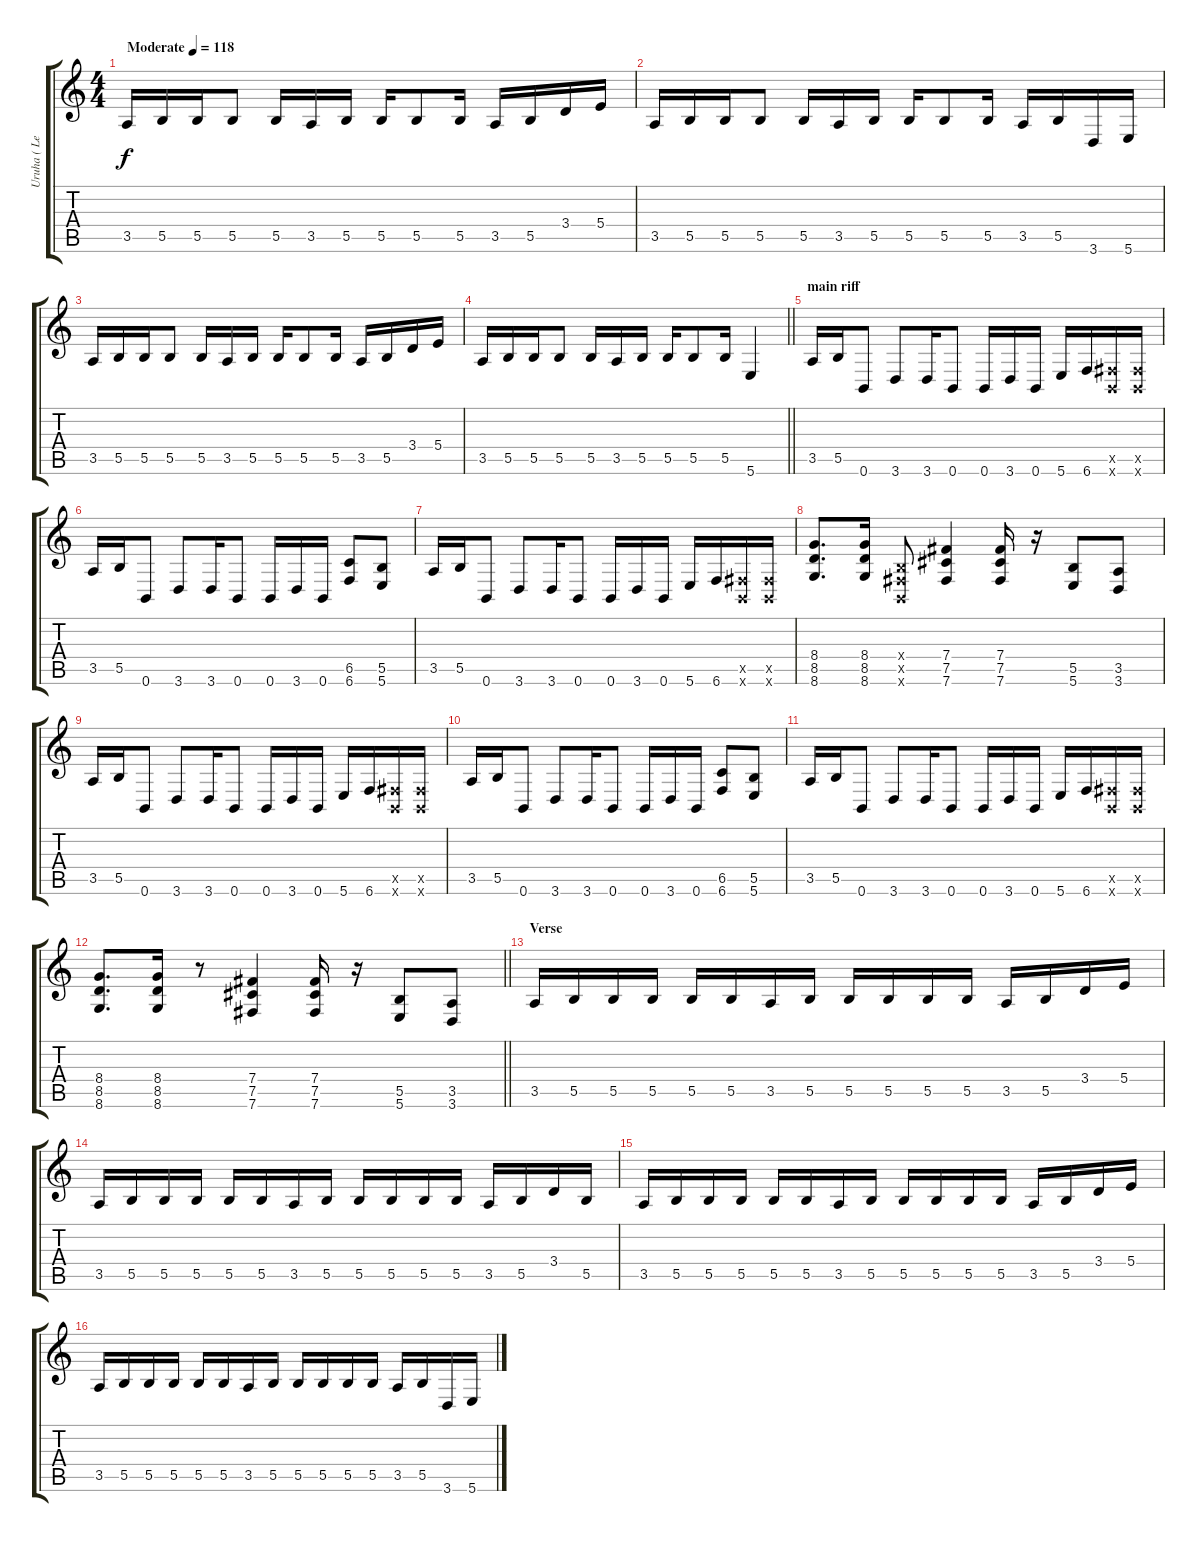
\track ("Uruha ( Lead )" "Uruha ( Le") {instrument distortionguitar}
\staff {score tabs}
\tuning (Db4 Ab3 E3 B2 Gb2 B1) {hide}
\ts (4 4)
\tempo (118 "Moderate")
\clef g2
\ks c
3.5.16{dy f instrument distortionguitar} 5.5.16 5.5.16 5.5.8 5.5.16 3.5.16 5.5.16 5.5.16 5.5.8 5.5.16 3.5.16 5.5.16 3.4.16 5.4.16 |
3.5.16 5.5.16 5.5.16 5.5.8 5.5.16 3.5.16 5.5.16 5.5.16 5.5.8 5.5.16 3.5.16 5.5.16 3.6.16 5.6.16 |
3.5.16 5.5.16 5.5.16 5.5.8 5.5.16 3.5.16 5.5.16 5.5.16 5.5.8 5.5.16 3.5.16 5.5.16 3.4.16 5.4.16 |
\barLineRight lightlight
3.5.16 5.5.16 5.5.16 5.5.8 5.5.16 3.5.16 5.5.16 5.5.16 5.5.8 5.5.16 5.6.4 |
\section ("" "main riff")
3.5.16 5.5.16 0.6.8 3.6.8 3.6.16 0.6.8 0.6.16 3.6.16 0.6.16 5.6.16 6.6.16 (0.5{x} 0.6{x}).16 (0.5{x} 0.6{x}).16 |
3.5.16 5.5.16 0.6.8 3.6.8 3.6.16 0.6.8 0.6.16 3.6.16 0.6.16 (6.5 6.6).8 (5.5 5.6).8 |
3.5.16 5.5.16 0.6.8 3.6.8 3.6.16 0.6.8 0.6.16 3.6.16 0.6.16 5.6.16 6.6.16 (0.5{x} 0.6{x}).16 (0.5{x} 0.6{x}).16 |
(8.4 8.5 8.6).8{d} (8.4 8.5 8.6).16 (0.4{x} 0.5{x} 0.6{x}).8 (7.4 7.5 7.6).4 (7.4 7.5 7.6).16 r.16 (5.5 5.6).8 (3.5 3.6).8 |
3.5.16 5.5.16 0.6.8 3.6.8 3.6.16 0.6.8 0.6.16 3.6.16 0.6.16 5.6.16 6.6.16 (0.5{x} 0.6{x}).16 (0.5{x} 0.6{x}).16 |
3.5.16 5.5.16 0.6.8 3.6.8 3.6.16 0.6.8 0.6.16 3.6.16 0.6.16 (6.5 6.6).8 (5.5 5.6).8 |
3.5.16 5.5.16 0.6.8 3.6.8 3.6.16 0.6.8 0.6.16 3.6.16 0.6.16 5.6.16 6.6.16 (0.5{x} 0.6{x}).16 (0.5{x} 0.6{x}).16 |
\barLineRight lightlight
(8.4 8.5 8.6).8{d} (8.4 8.5 8.6).16 r.8 (7.4 7.5 7.6).4 (7.4 7.5 7.6).16 r.16 (5.5 5.6).8 (3.5 3.6).8 |
\section ("" "Verse")
3.5.16 5.5.16 5.5.16 5.5.16 5.5.16 5.5.16 3.5.16 5.5.16 5.5.16 5.5.16 5.5.16 5.5.16 3.5.16 5.5.16 3.4.16 5.4.16 |
3.5.16 5.5.16 5.5.16 5.5.16 5.5.16 5.5.16 3.5.16 5.5.16 5.5.16 5.5.16 5.5.16 5.5.16 3.5.16 5.5.16 3.4.16 5.5.16 |
3.5.16 5.5.16 5.5.16 5.5.16 5.5.16 5.5.16 3.5.16 5.5.16 5.5.16 5.5.16 5.5.16 5.5.16 3.5.16 5.5.16 3.4.16 5.4.16 |
3.5.16 5.5.16 5.5.16 5.5.16 5.5.16 5.5.16 3.5.16 5.5.16 5.5.16 5.5.16 5.5.16 5.5.16 3.5.16 5.5.16 3.6.16 5.6.16
